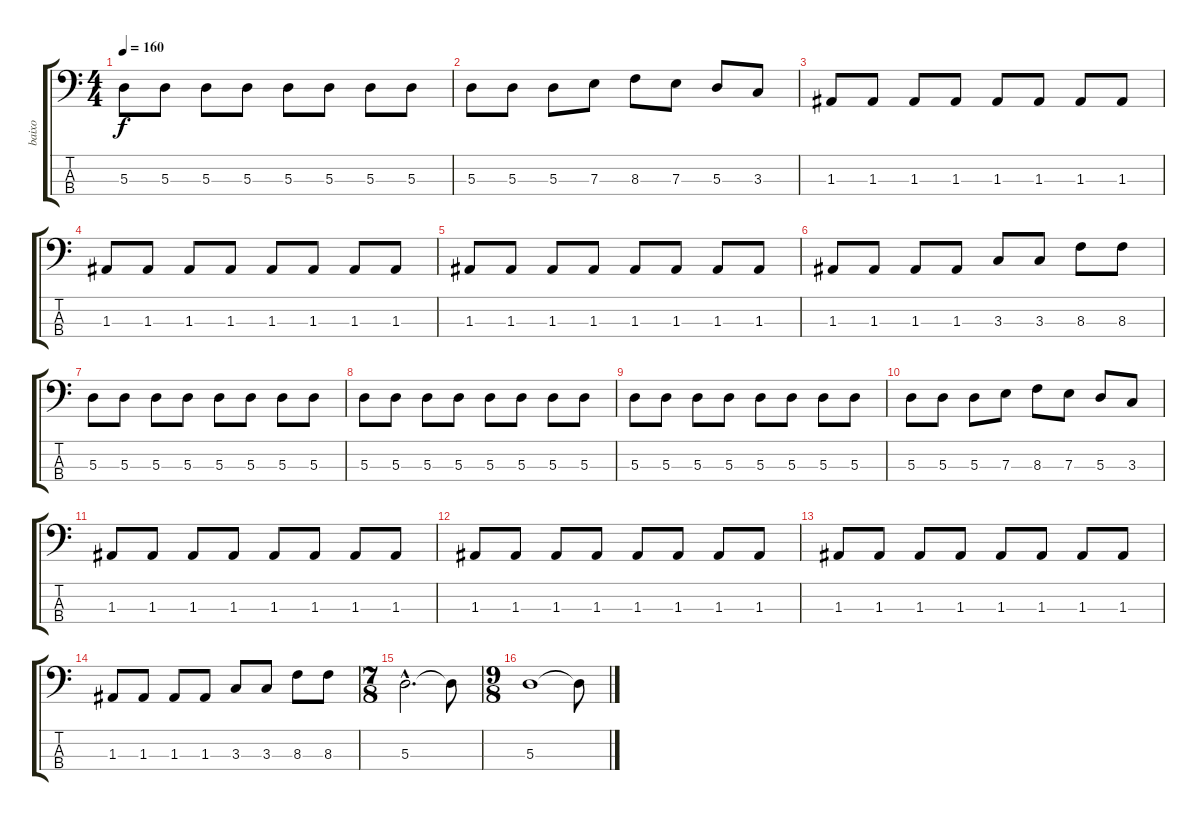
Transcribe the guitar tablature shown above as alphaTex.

\track ("baixo" "baixo") {instrument electricbassfinger}
\staff {score tabs}
\tuning (G2 D2 A1 E1) {hide}
\ts (4 4)
\tempo 160
\clef f4
\ks c
5.3.8{dy f} 5.3.8 5.3.8 5.3.8 5.3.8 5.3.8 5.3.8 5.3.8 |
5.3.8 5.3.8 5.3.8 7.3.8 8.3.8 7.3.8 5.3.8 3.3.8 |
1.3.8 1.3.8 1.3.8 1.3.8 1.3.8 1.3.8 1.3.8 1.3.8 |
1.3.8 1.3.8 1.3.8 1.3.8 1.3.8 1.3.8 1.3.8 1.3.8 |
1.3.8 1.3.8 1.3.8 1.3.8 1.3.8 1.3.8 1.3.8 1.3.8 |
1.3.8 1.3.8 1.3.8 1.3.8 3.3.8 3.3.8 8.3.8 8.3.8 |
5.3.8 5.3.8 5.3.8 5.3.8 5.3.8 5.3.8 5.3.8 5.3.8 |
5.3.8 5.3.8 5.3.8 5.3.8 5.3.8 5.3.8 5.3.8 5.3.8 |
5.3.8 5.3.8 5.3.8 5.3.8 5.3.8 5.3.8 5.3.8 5.3.8 |
5.3.8 5.3.8 5.3.8 7.3.8 8.3.8 7.3.8 5.3.8 3.3.8 |
1.3.8 1.3.8 1.3.8 1.3.8 1.3.8 1.3.8 1.3.8 1.3.8 |
1.3.8 1.3.8 1.3.8 1.3.8 1.3.8 1.3.8 1.3.8 1.3.8 |
1.3.8 1.3.8 1.3.8 1.3.8 1.3.8 1.3.8 1.3.8 1.3.8 |
1.3.8 1.3.8 1.3.8 1.3.8 3.3.8 3.3.8 8.3.8 8.3.8 |
\ts (7 8)
5.3{hac}.2{d} 5.3{t}.8 |
\ts (9 8)
5.3.1 5.3{t}.8
